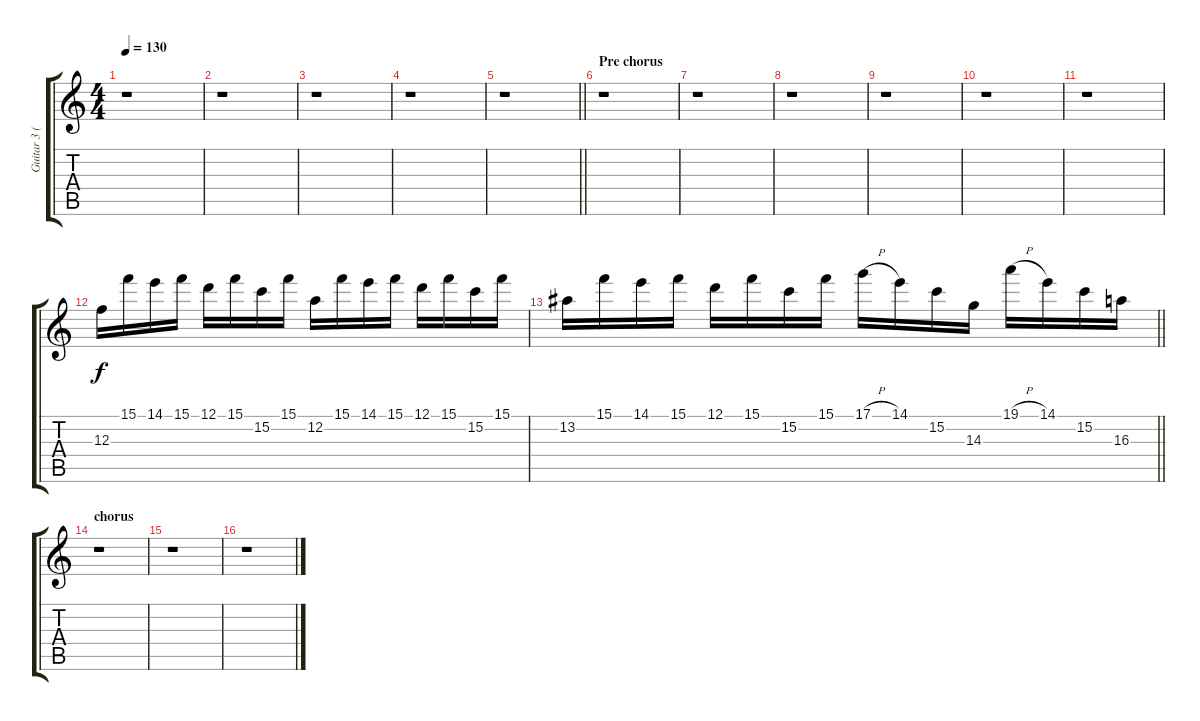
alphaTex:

\track ("Guitar 3 (Lead)" "Guitar 3 (") {instrument distortionguitar}
\staff {score tabs}
\tuning (D4 A3 F3 C3 G2 C2) {hide}
\ts (4 4)
\tempo 130
\clef g2
\ks c
r.1{dy f} |
r.1 |
r.1 |
r.1 |
\barLineRight lightlight
r.1 |
\section ("" "Pre chorus")
r.1 |
r.1 |
r.1 |
r.1 |
r.1 |
r.1 |
12.3.16{volume 12} 15.1.16 14.1.16 15.1.16 12.1.16 15.1.16 15.2.16 15.1.16 12.2.16 15.1.16 14.1.16 15.1.16 12.1.16 15.1.16 15.2.16 15.1.16 |
\barLineRight lightlight
13.2.16 15.1.16 14.1.16 15.1.16 12.1.16 15.1.16 15.2.16 15.1.16 17.1{h}.16 14.1.16 15.2.16 14.3.16 19.1{h}.16 14.1.16 15.2.16 16.3.16 |
\section ("" "chorus")
r.1 |
r.1 |
r.1
